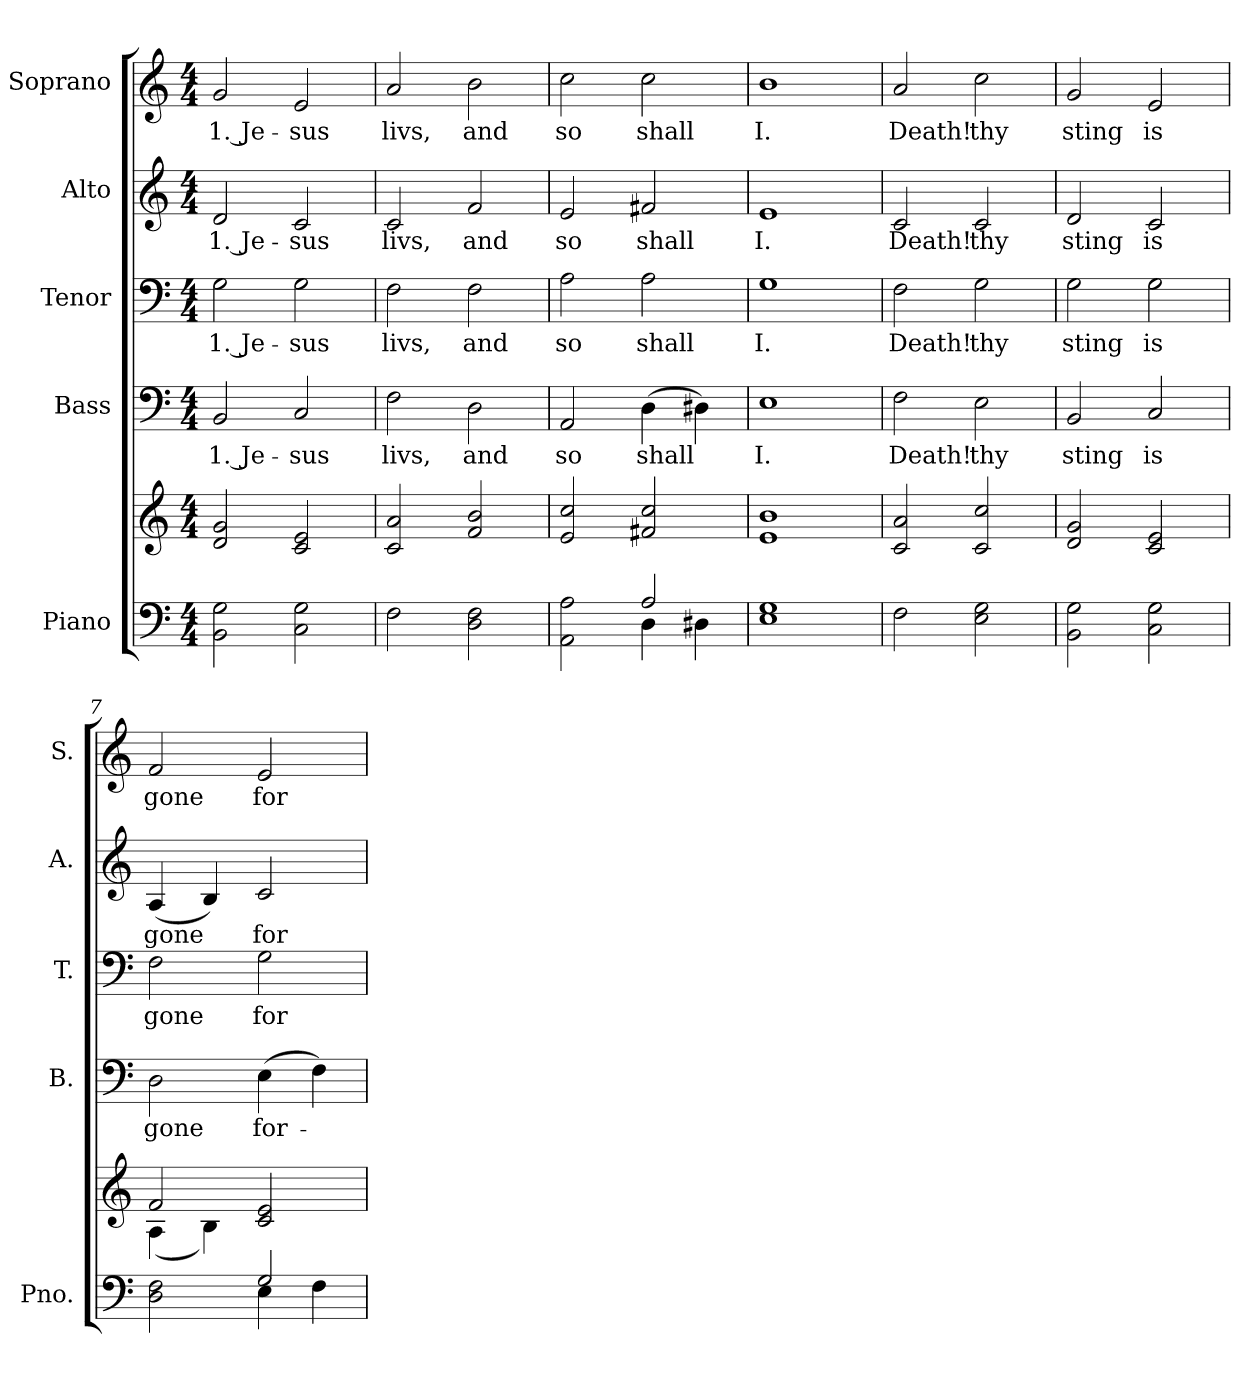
**kern	**kern	**kern	**text	**kern	**text	**kern	**text	**kern	**text
*part5	*part5	*part4	*part4	*part3	*part3	*part2	*part2	*part1	*part1
*staff6	*staff5	*staff4	*staff4	*staff3	*staff3	*staff2	*staff2	*staff1	*staff1
*I"Piano	*	*I"Bass	*	*I"Tenor	*	*I"Alto	*	*I"Soprano	*
*I'Pno.	*	*I'B.	*	*I'T.	*	*I'A.	*	*I'S.	*
!!LO:PB:g=z
*clefF4	*clefG2	*clefF4	*	*clefF4	*	*clefG2	*	*clefG2	*
*k[]	*k[]	*k[]	*	*k[]	*	*k[]	*	*k[]	*
*C:	*C:	*C:	*	*C:	*	*C:	*	*C:	*
*M4/4	*M4/4	*M4/4	*	*M4/4	*	*M4/4	*	*M4/4	*
*MM230	*MM230	*MM230	*	*MM230	*	*MM230	*	*MM230	*
=1	=1	=1	=1	=1	=1	=1	=1	=1	=1
!	!	!	!LO:LY:b:color=#000000	!	!	!	!	!	!
!	!	!	!	!	!LO:LY:b:color=#000000	!	!	!	!
!	!	!	!	!	!	!	!LO:LY:b:color=#000000	!	!
!	!	!	!	!	!	!	!	!	!LO:LY:b:color=#000000
2BBi\ 2Gi	2di/ 2gi	2BBi/	1. Je-	2Gi\	1. Je-	2di/	1. Je-	2gi/	1. Je-
!	!	!	!LO:LY:b:color=#000000	!	!	!	!	!	!
!	!	!	!	!	!LO:LY:b:color=#000000	!	!	!	!
!	!	!	!	!	!	!	!LO:LY:b:color=#000000	!	!
!	!	!	!	!	!	!	!	!	!LO:LY:b:color=#000000
2Ci\ 2Gi	2ci/ 2ei	2Ci/	-sus	2Gi\	-sus	2ci/	-sus	2ei/	-sus
=2	=2	=2	=2	=2	=2	=2	=2	=2	=2
!	!	!	!LO:LY:b:color=#000000	!	!	!	!	!	!
!	!	!	!	!	!LO:LY:b:color=#000000	!	!	!	!
!	!	!	!	!	!	!	!LO:LY:b:color=#000000	!	!
!	!	!	!	!	!	!	!	!	!LO:LY:b:color=#000000
2Fi\	2ci/ 2ai	2Fi\	livs,	2Fi\	livs,	2ci/	livs,	2ai/	livs,
!	!	!	!LO:LY:b:color=#000000	!	!	!	!	!	!
!	!	!	!	!	!LO:LY:b:color=#000000	!	!	!	!
!	!	!	!	!	!	!	!LO:LY:b:color=#000000	!	!
!	!	!	!	!	!	!	!	!	!LO:LY:b:color=#000000
2Di\ 2Fi	2fi/ 2bi	2Di\	and	2Fi\	and	2fi/	and	2bi\	and
=3	=3	=3	=3	=3	=3	=3	=3	=3	=3
*^	*	*	*	*	*	*	*	*	*
!	!	!	!	!LO:LY:b:color=#000000	!	!	!	!	!	!
!	!	!	!	!	!	!LO:LY:b:color=#000000	!	!	!	!
!	!	!	!	!	!	!	!	!LO:LY:b:color=#000000	!	!
!	!	!	!	!	!	!	!	!	!	!LO:LY:b:color=#000000
2AAi\ 2Ai	2ryy	2ei/ 2cci	2AAi/	so	2Ai\	so	2ei/	so	2cci\	so
!	!	!	!	!LO:LY:b:color=#000000	!	!	!	!	!	!
!	!	!	!	!	!	!LO:LY:b:color=#000000	!	!	!	!
!	!	!	!	!	!	!	!	!LO:LY:b:color=#000000	!	!
!	!	!	!	!	!	!	!	!	!	!LO:LY:b:color=#000000
2Ai/	4Di\	2f#Xi/ 2cci	(4Di\	shall	2Ai\	shall	2f#Xi/	shall	2cci\	shall
.	4D#Xi\	.	4D#Xi\)	.	.	.	.	.	.	.
*v	*v	*	*	*	*	*	*	*	*	*
!!LO:PB:g=z
=4	=4	=4	=4	=4	=4	=4	=4	=4	=4
*^	*	*	*	*	*	*	*	*	*
!	!	!	!	!LO:LY:b:color=#000000	!	!	!	!	!	!
*v	*v	*	*	*	*	*	*	*	*	*
*^	*	*	*	*	*	*	*	*	*
!	!	!	!	!	!	!LO:LY:b:color=#000000	!	!	!	!
*v	*v	*	*	*	*	*	*	*	*	*
*^	*	*	*	*	*	*	*	*	*
!	!	!	!	!	!	!	!	!LO:LY:b:color=#000000	!	!
*v	*v	*	*	*	*	*	*	*	*	*
*^	*	*	*	*	*	*	*	*	*
!	!	!	!	!	!	!	!	!	!	!LO:LY:b:color=#000000
*v	*v	*	*	*	*	*	*	*	*	*
1Ei 1Gi	1ei 1bi	1Ei	I.	1Gi	I.	1ei	I.	1bi	I.
=5	=5	=5	=5	=5	=5	=5	=5	=5	=5
!	!	!	!LO:LY:b:color=#000000	!	!	!	!	!	!
!	!	!	!	!	!LO:LY:b:color=#000000	!	!	!	!
!	!	!	!	!	!	!	!LO:LY:b:color=#000000	!	!
!	!	!	!	!	!	!	!	!	!LO:LY:b:color=#000000
2Fi\	2ci/ 2ai	2Fi\	Death!	2Fi\	Death!	2ci/	Death!	2ai/	Death!
!	!	!	!LO:LY:b:color=#000000	!	!	!	!	!	!
!	!	!	!	!	!LO:LY:b:color=#000000	!	!	!	!
!	!	!	!	!	!	!	!LO:LY:b:color=#000000	!	!
!	!	!	!	!	!	!	!	!	!LO:LY:b:color=#000000
2Ei\ 2Gi	2ci/ 2cci	2Ei\	thy	2Gi\	thy	2ci/	thy	2cci\	thy
=6	=6	=6	=6	=6	=6	=6	=6	=6	=6
!	!	!	!LO:LY:b:color=#000000	!	!	!	!	!	!
!	!	!	!	!	!LO:LY:b:color=#000000	!	!	!	!
!	!	!	!	!	!	!	!LO:LY:b:color=#000000	!	!
!	!	!	!	!	!	!	!	!	!LO:LY:b:color=#000000
2BBi\ 2Gi	2di/ 2gi	2BBi/	sting	2Gi\	sting	2di/	sting	2gi/	sting
!	!	!	!LO:LY:b:color=#000000	!	!	!	!	!	!
!	!	!	!	!	!LO:LY:b:color=#000000	!	!	!	!
!	!	!	!	!	!	!	!LO:LY:b:color=#000000	!	!
!	!	!	!	!	!	!	!	!	!LO:LY:b:color=#000000
2Ci\ 2Gi	2ci/ 2ei	2Ci/	is	2Gi\	is	2ci/	is	2ei/	is
!!LO:PB:g=z
=7	=7	=7	=7	=7	=7	=7	=7	=7	=7
*^	*^	*	*	*	*	*	*	*	*
!	!	!	!	!	!LO:LY:b:color=#000000	!	!	!	!	!	!
!	!	!	!	!	!	!	!LO:LY:b:color=#000000	!	!	!	!
!	!	!	!	!	!	!	!	!	!LO:LY:b:color=#000000	!	!
!	!	!	!	!	!	!	!	!	!	!	!LO:LY:b:color=#000000
2Di\ 2Fi	2ryy	2fi/	(4Ai\	2Di\	gone	2Fi\	gone	(4Ai/	gone	2fi/	gone
.	.	.	4Bi\)	.	.	.	.	4Bi/)	.	.	.
!	!	!	!	!	!LO:LY:b:color=#000000	!	!	!	!	!	!
!	!	!	!	!	!	!	!LO:LY:b:color=#000000	!	!	!	!
!	!	!	!	!	!	!	!	!	!LO:LY:b:color=#000000	!	!
!	!	!	!	!	!	!	!	!	!	!	!LO:LY:b:color=#000000
2Gi/	4Ei\	2ci/ 2ei	2ryy	(4Ei\	for-	2Gi\	for-	2ci/	for-	2ei/	for-
.	4Fi\	.	.	4Fi\)	.	.	.	.	.	.	.
*v	*v	*	*	*	*	*	*	*	*	*	*
*	*v	*v	*	*	*	*	*	*	*	*
=	=	=	=	=	=	=	=	=	=
*-	*-	*-	*-	*-	*-	*-	*-	*-	*-
